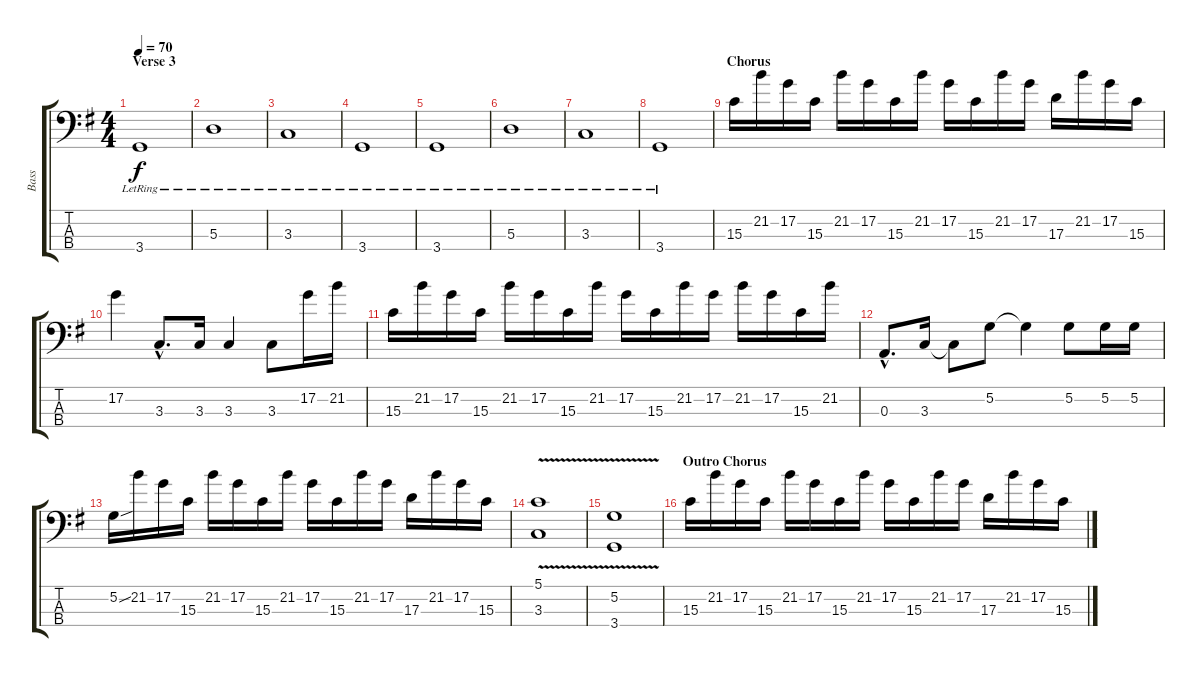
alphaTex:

\track ("Bass" "Bass") {instrument electricbassfinger}
\staff {score tabs}
\tuning (G2 D2 A1 E1) {hide}
\ts (4 4)
\section ("" "Verse 3")
\tempo 70
\clef f4
\ks g
3.4{lr}.1{dy f} |
5.3{lr}.1 |
3.3{lr}.1 |
3.4{lr}.1 |
3.4{lr}.1 |
5.3{lr}.1 |
3.3{lr}.1 |
3.4{lr}.1 |
\section ("" "Chorus")
15.3.16 21.2.16 17.2.16 15.3.16 21.2.16 17.2.16 15.3.16 21.2.16 17.2.16 15.3.16 21.2.16 17.2.16 17.3.16 21.2.16 17.2.16 15.3.16 |
17.2.4 3.3{hac}.8{d} 3.3.16 3.3.4 3.3.8 17.2.16 21.2.16 |
15.3.16 21.2.16 17.2.16 15.3.16 21.2.16 17.2.16 15.3.16 21.2.16 17.2.16 15.3.16 21.2.16 17.2.16 21.2.16 17.2.16 15.3.16 21.2.16 |
0.3{hac}.8{d} 3.3.16 3.3{t}.8 5.2.8 5.2{t}.4 5.2.8 5.2.16 5.2.16 |
5.2{sou}.16 21.2.16 17.2.16 15.3.16 21.2.16 17.2.16 15.3.16 21.2.16 17.2.16 15.3.16 21.2.16 17.2.16 17.3.16 21.2.16 17.2.16 15.3.16 |
(5.1 3.3{v}).1 |
(5.2 3.4{v}).1 |
\section ("" "Outro Chorus")
15.3.16 21.2.16 17.2.16 15.3.16 21.2.16 17.2.16 15.3.16 21.2.16 17.2.16 15.3.16 21.2.16 17.2.16 17.3.16 21.2.16 17.2.16 15.3.16
